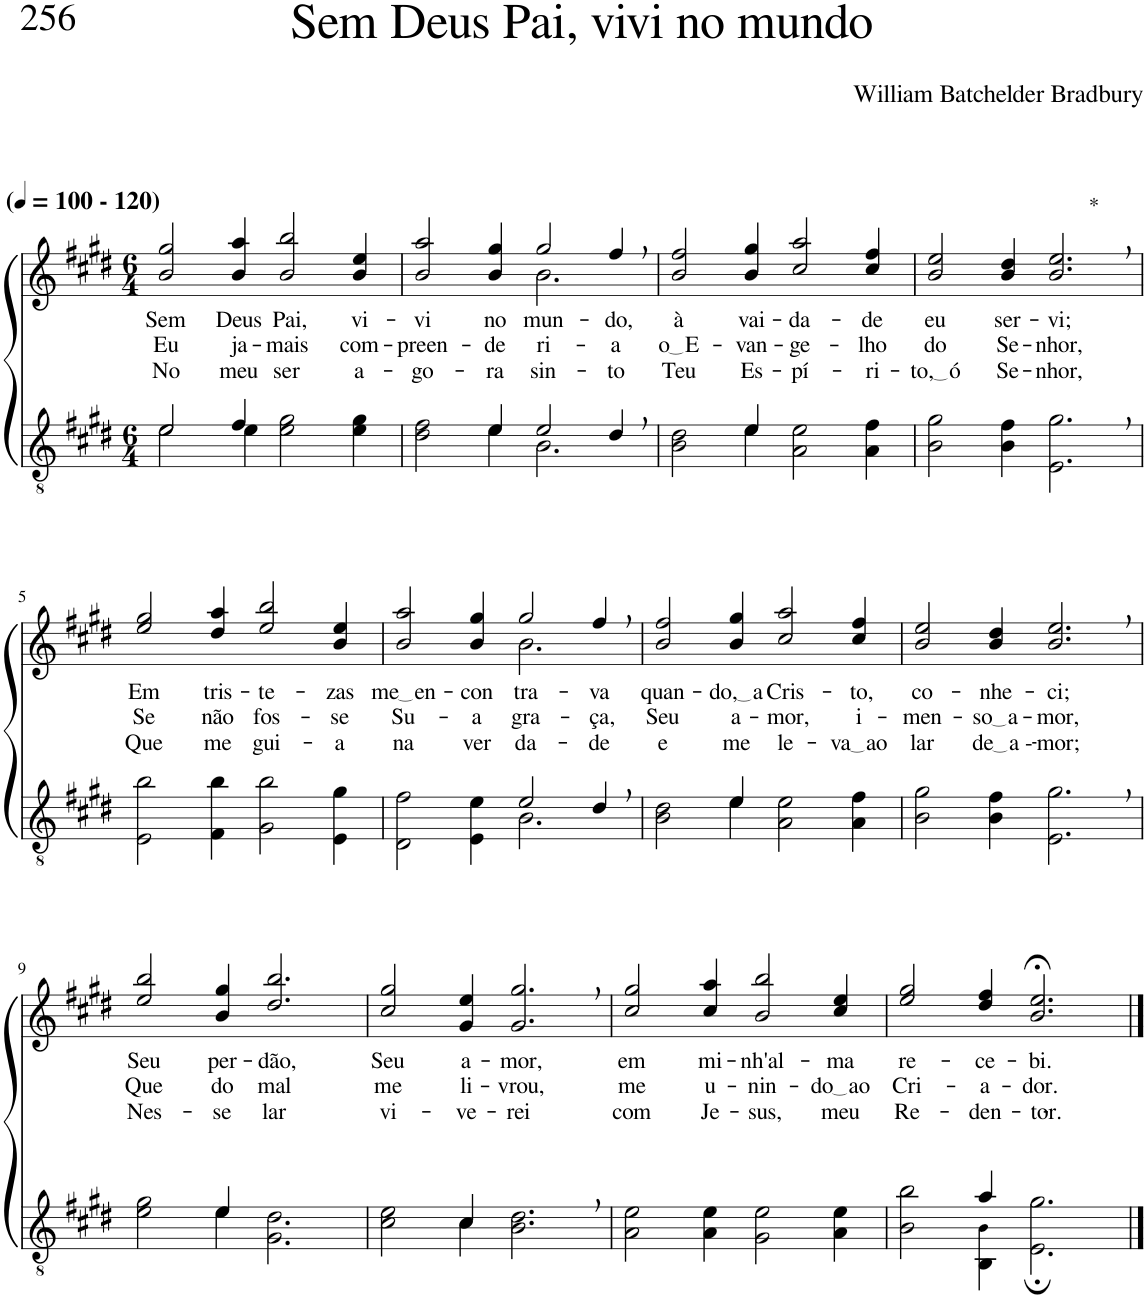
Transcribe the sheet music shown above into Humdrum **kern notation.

**kern	**kern	**text	**text	**text
*part2	*part1	*part1	*part1	*part1
*staff2	*staff1	*staff1	*staff1	*staff1
*I"Parte III e IV	*I"Parte I e II	*	*	*
*clefGv2	*clefG2	*	*	*
*Trd5c9	*Trd5c9	*	*	*
*k[f#c#g#d#]	*k[f#c#g#d#]	*	*	*
*M6/4	*M6/4	*	*	*
*MM100	*MM100	*	*	*
=1	=1	=1	=1	=1
*^	*	*	*	*
!	!	!LO:TX:a:B:t=(	!	!	!
!	!	!LO:TX:a:B:t=- 120)	!	!	!
!	!	!	!LO:LY:b	!LO:LY:b	!LO:LY:b
2e\	2e/	2b/ 2gg#/	Sem	Eu	No
!	!	!	!LO:LY:b	!LO:LY:b	!LO:LY:b
4e\	4f#/	4b/ 4aa/	Deus	ja-	meu
!	!	!	!LO:LY:b	!LO:LY:b	!LO:LY:b
2e\ 2g#\	2.ryy	2b/ 2bb/	Pai,	-mais	ser
!	!	!	!LO:LY:b	!LO:LY:b	!LO:LY:b
4e\ 4g#\	.	4b/ 4ee/	vi-	com-	a-
=2	=2	=2	=2	=2	=2
!	!	!	!LO:LY:b	!LO:LY:b	!LO:LY:b
*	*	*^	*	*	*
2ryy	2d#\ 2f#\	2b/ 2aa/	2.ryy	-vi	-preen-	-go-
!	!	!	!	!LO:LY:b	!LO:LY:b	!LO:LY:b
4e/	4e\	4b/ 4gg#/	.	no	-de-	-ra
!	!	!	!	!LO:LY:b	!LO:LY:b	!LO:LY:b
2e/	2.B\	2gg#/	2.b\	mun-	-ri-	sin-
!	!	!	!	!LO:LY:b	!LO:LY:b	!LO:LY:b
4d#,/	.	4ff#,/	.	-do,	-a	-to
*	*	*v	*v	*	*	*
=3	=3	=3	=3	=3	=3
!	!	!	!LO:LY:b	!LO:LY:b	!LO:LY:b
2ryy	2B\ 2d#\	2b/ 2ff#/	à	o E	Teu
!	!	!	!LO:LY:b	!LO:LY:b	!LO:LY:b
4e/	4e\	4b/ 4gg#/	vai-	-van-	Es-
!	!	!	!LO:LY:b	!LO:LY:b	!LO:LY:b
2.ryy	2A\ 2e\	2cc#/ 2aa/	-da-	-ge-	-pí-
!	!	!	!LO:LY:b	!LO:LY:b	!LO:LY:b
.	4A\ 4f#\	4cc#/ 4ff#/	-de	-lho	-ri-
=4	=4	=4	=4	=4	=4
!	!	!	!LO:LY:b	!LO:LY:b	!LO:LY:b
*v	*v	*	*	*	*
2B\ 2g#\	2b/ 2ee/	eu	do	to, ó
!	!	!LO:LY:b	!LO:LY:b	!LO:LY:b
4B\ 4f#\	4b/ 4dd#/	ser-	Se-	Se-
!	!LO:TX:a:t=*	!	!	!
!	!	!LO:LY:b	!LO:LY:b	!LO:LY:b
2.E\, 2.g#\,	2.b/, 2.ee/,	-vi;	-nhor,	-nhor,
!!LO:LB:g=z
=5	=5	=5	=5	=5
!	!	!LO:LY:b	!LO:LY:b	!LO:LY:b
2E\ 2b\	2ee/ 2gg#/	Em	Se	Que
!	!	!LO:LY:b	!LO:LY:b	!LO:LY:b
4F#\ 4b\	4dd#/ 4aa/	tris-	não	me
!	!	!LO:LY:b	!LO:LY:b	!LO:LY:b
2G#\ 2b\	2ee/ 2bb/	-te-	fos-	gui-
!	!	!LO:LY:b	!LO:LY:b	!LO:LY:b
4E\ 4g#\	4b/ 4ee/	-zas	-se	-a
=6	=6	=6	=6	=6
*^	*	*	*	*
!	!	!	!LO:LY:b	!LO:LY:b	!LO:LY:b
*	*	*^	*	*	*
2.ryy	2D#\ 2f#\	2b/ 2aa/	2.ryy	me en	Su-	na
!	!	!	!	!LO:LY:b	!LO:LY:b	!LO:LY:b
.	4E\ 4e\	4b/ 4gg#/	.	-con-	-a	ver-
!	!	!	!	!LO:LY:b	!LO:LY:b	!LO:LY:b
2e/	2.B\	2gg#/	2.b\	-tra-	gra-	-da-
!	!	!	!	!LO:LY:b	!LO:LY:b	!LO:LY:b
4d#,/	.	4ff#,/	.	-va	-ça,	-de
*	*	*v	*v	*	*	*
=7	=7	=7	=7	=7	=7
!	!	!	!LO:LY:b	!LO:LY:b	!LO:LY:b
2ryy	2B\ 2d#\	2b/ 2ff#/	quan-	Seu	e
!	!	!	!LO:LY:b	!LO:LY:b	!LO:LY:b
4e/	4e\	4b/ 4gg#/	do, a	a-	me
!	!	!	!LO:LY:b	!LO:LY:b	!LO:LY:b
2.ryy	2A\ 2e\	2cc#/ 2aa/	Cris-	-mor,	le-
!	!	!	!LO:LY:b	!LO:LY:b	!LO:LY:b
.	4A\ 4f#\	4cc#/ 4ff#/	-to,	i-	va ao
=8	=8	=8	=8	=8	=8
!	!	!	!LO:LY:b	!LO:LY:b	!LO:LY:b
*v	*v	*	*	*	*
2B\ 2g#\	2b/ 2ee/	co-	-men-	lar
!	!	!LO:LY:b	!LO:LY:b	!LO:LY:b
4B\ 4f#\	4b/ 4dd#/	-nhe-	so a	de a -
!	!	!LO:LY:b	!LO:LY:b	!LO:LY:b
2.E\, 2.g#\,	2.b/, 2.ee/,	-ci;	-mor,	-mor;
!!LO:LB:g=z
=9	=9	=9	=9	=9
*^	*	*	*	*
!	!	!	!LO:LY:b	!LO:LY:b	!LO:LY:b
2ryy	2e\ 2g#\	2ee/ 2bb/	Seu	Que	Nes-
!	!	!	!LO:LY:b	!LO:LY:b	!LO:LY:b
4e/	4e\	4b/ 4gg#/	per-	do	-se
!	!	!	!LO:LY:b	!LO:LY:b	!LO:LY:b
2.ryy	2.G#\ 2.d#\	2.dd#/ 2.bb/	-dão,	mal	lar
=10	=10	=10	=10	=10	=10
!	!	!	!LO:LY:b	!LO:LY:b	!LO:LY:b
2c#\ 2e\	2ryy	2cc#/ 2gg#/	Seu	me	vi-
!	!	!	!LO:LY:b	!LO:LY:b	!LO:LY:b
4c#\	4c#/	4g#/ 4ee/	a-	li-	-ve-
!	!	!	!LO:LY:b	!LO:LY:b	!LO:LY:b
2.B\, 2.d#\,	2.ryy	2.g#/, 2.gg#/,	-mor,	-vrou,	-rei
=11	=11	=11	=11	=11	=11
!	!	!	!LO:LY:b	!LO:LY:b	!LO:LY:b
*v	*v	*	*	*	*
2A\ 2e\	2cc#/ 2gg#/	em	me	com
!	!	!LO:LY:b	!LO:LY:b	!LO:LY:b
4A\ 4e\	4cc#/ 4aa/	mi-	u-	Je-
!	!	!LO:LY:b	!LO:LY:b	!LO:LY:b
2G#\ 2e\	2b/ 2bb/	-nh'al-	-nin-	-sus,
!	!	!LO:LY:b	!LO:LY:b	!LO:LY:b
4A\ 4e\	4cc#/ 4ee/	-ma	do ao	meu
=12	=12	=12	=12	=12
*^	*	*	*	*
!	!	!	!LO:LY:b	!LO:LY:b	!LO:LY:b
2ryy	2B\ 2b\	2ee/ 2gg#/	re-	Cri-	Re-
!	!	!	!LO:LY:b	!LO:LY:b	!LO:LY:b
4a/	4BB\ 4B!\	4dd#/ 4ff#/	-ce-	-a-	-den-
!	!	!	!LO:LY:b	!LO:LY:b	!LO:LY:b
2.ryy	2.E\; 2.g#\;	2.b/;< 2.ee/;<	-bi.	-dor.	-tor.-
*v	*v	*	*	*	*
==	==	==	==	==
*-	*-	*-	*-	*-
